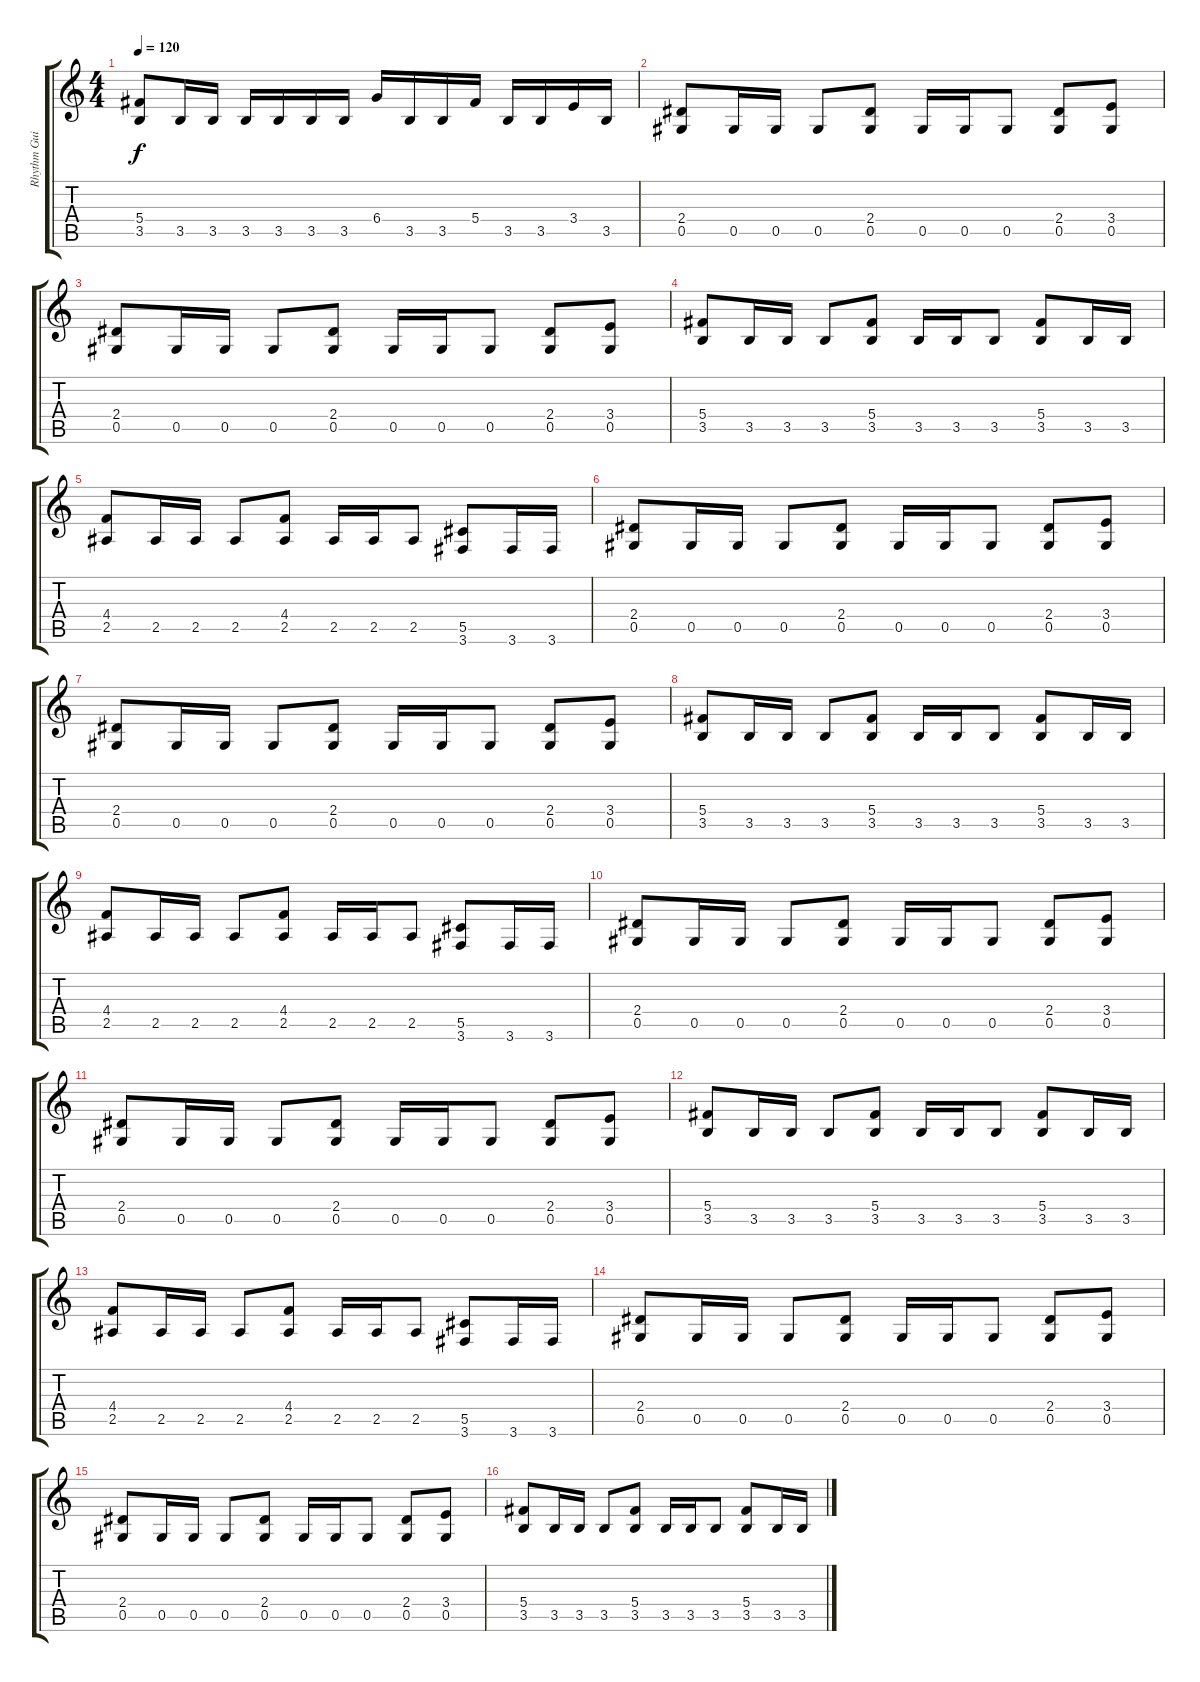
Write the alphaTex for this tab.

\track ("Rhythm Guitar" "Rhythm Gui") {instrument distortionguitar}
\staff {score tabs}
\tuning (Eb4 Bb3 Gb3 Db3 Ab2 Eb2) {hide}
\ts (4 4)
\tempo 120
\clef g2
\ks c
(5.4 3.5).8{dy f} 3.5.16 3.5.16 3.5.16 3.5.16 3.5.16 3.5.16 6.4.16 3.5.16 3.5.16 5.4.16 3.5.16 3.5.16 3.4.16 3.5.16 |
(2.4 0.5).8 0.5.16 0.5.16 0.5.8 (2.4 0.5).8 0.5.16 0.5.16 0.5.8 (2.4 0.5).8 (3.4 0.5).8 |
(2.4 0.5).8 0.5.16 0.5.16 0.5.8 (2.4 0.5).8 0.5.16 0.5.16 0.5.8 (2.4 0.5).8 (3.4 0.5).8 |
(5.4 3.5).8 3.5.16 3.5.16 3.5.8 (5.4 3.5).8 3.5.16 3.5.16 3.5.8 (5.4 3.5).8 3.5.16 3.5.16 |
(4.4 2.5).8 2.5.16 2.5.16 2.5.8 (4.4 2.5).8 2.5.16 2.5.16 2.5.8 (5.5 3.6).8 3.6.16 3.6.16 |
(2.4 0.5).8 0.5.16 0.5.16 0.5.8 (2.4 0.5).8 0.5.16 0.5.16 0.5.8 (2.4 0.5).8 (3.4 0.5).8 |
(2.4 0.5).8 0.5.16 0.5.16 0.5.8 (2.4 0.5).8 0.5.16 0.5.16 0.5.8 (2.4 0.5).8 (3.4 0.5).8 |
(5.4 3.5).8 3.5.16 3.5.16 3.5.8 (5.4 3.5).8 3.5.16 3.5.16 3.5.8 (5.4 3.5).8 3.5.16 3.5.16 |
(4.4 2.5).8 2.5.16 2.5.16 2.5.8 (4.4 2.5).8 2.5.16 2.5.16 2.5.8 (5.5 3.6).8 3.6.16 3.6.16 |
(2.4 0.5).8 0.5.16 0.5.16 0.5.8 (2.4 0.5).8 0.5.16 0.5.16 0.5.8 (2.4 0.5).8 (3.4 0.5).8 |
(2.4 0.5).8 0.5.16 0.5.16 0.5.8 (2.4 0.5).8 0.5.16 0.5.16 0.5.8 (2.4 0.5).8 (3.4 0.5).8 |
(5.4 3.5).8 3.5.16 3.5.16 3.5.8 (5.4 3.5).8 3.5.16 3.5.16 3.5.8 (5.4 3.5).8 3.5.16 3.5.16 |
(4.4 2.5).8 2.5.16 2.5.16 2.5.8 (4.4 2.5).8 2.5.16 2.5.16 2.5.8 (5.5 3.6).8 3.6.16 3.6.16 |
(2.4 0.5).8 0.5.16 0.5.16 0.5.8 (2.4 0.5).8 0.5.16 0.5.16 0.5.8 (2.4 0.5).8 (3.4 0.5).8 |
(2.4 0.5).8 0.5.16 0.5.16 0.5.8 (2.4 0.5).8 0.5.16 0.5.16 0.5.8 (2.4 0.5).8 (3.4 0.5).8 |
(5.4 3.5).8 3.5.16 3.5.16 3.5.8 (5.4 3.5).8 3.5.16 3.5.16 3.5.8 (5.4 3.5).8 3.5.16 3.5.16
